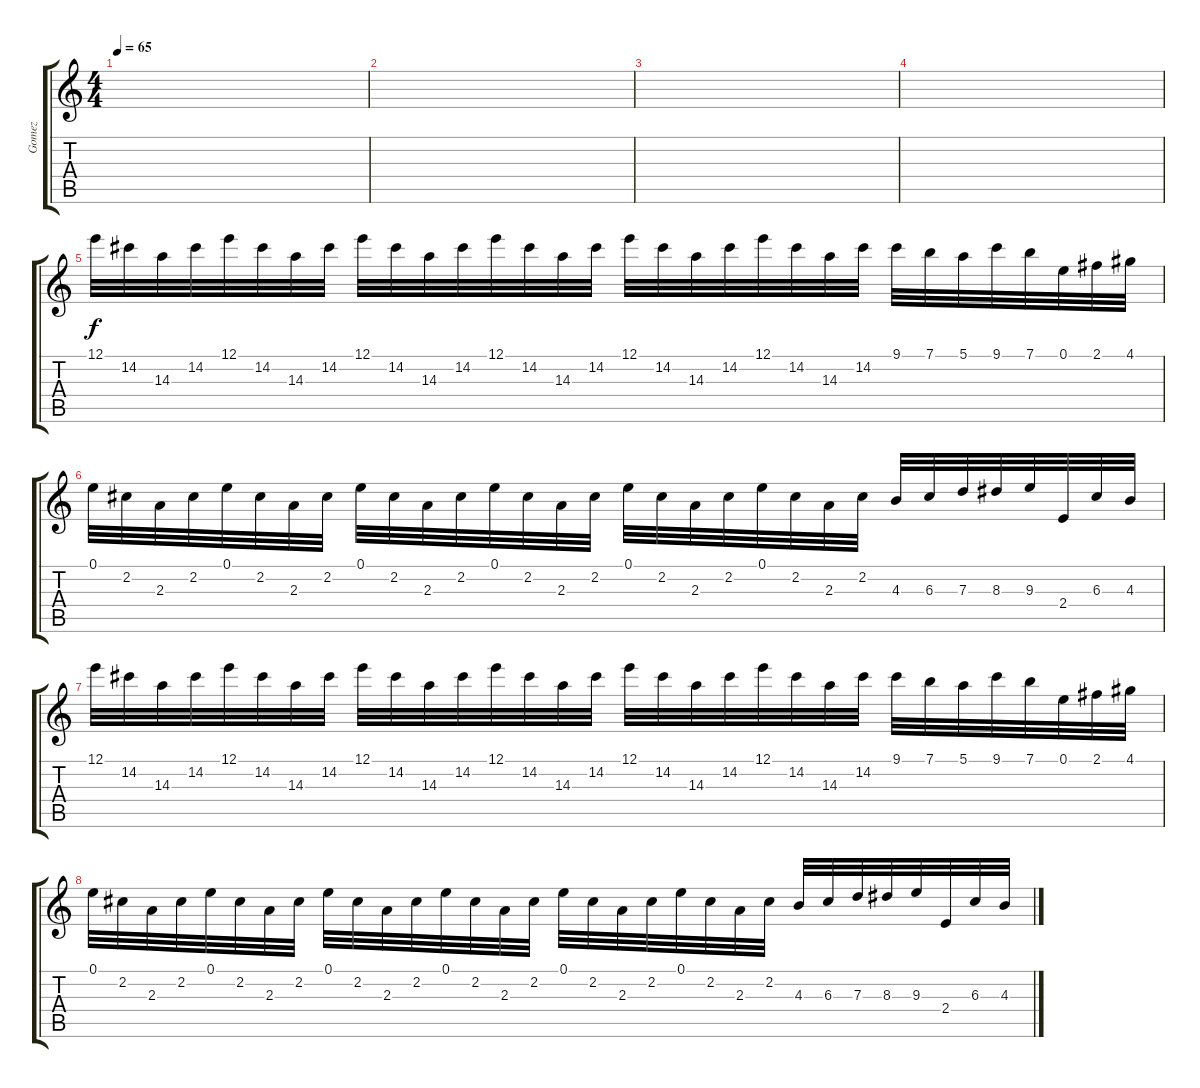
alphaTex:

\track ("Gomez" "Gomez") {instrument banjo}
\staff {score tabs}
\tuning (E4 B3 G3 D3 A2 E2) {hide}
\displaytranspose 12
\ts (4 4)
\tempo 65
\clef g2
\ks c
|
|
|
|
12.1.32 14.2.32 14.3.32 14.2.32 12.1.32 14.2.32 14.3.32 14.2.32 12.1.32 14.2.32 14.3.32 14.2.32 12.1.32 14.2.32 14.3.32 14.2.32 12.1.32 14.2.32 14.3.32 14.2.32 12.1.32 14.2.32 14.3.32 14.2.32 9.1.32 7.1.32 5.1.32 9.1.32 7.1.32 0.1.32 2.1.32 4.1.32 |
0.1.32 2.2.32 2.3.32 2.2.32 0.1.32 2.2.32 2.3.32 2.2.32 0.1.32 2.2.32 2.3.32 2.2.32 0.1.32 2.2.32 2.3.32 2.2.32 0.1.32 2.2.32 2.3.32 2.2.32 0.1.32 2.2.32 2.3.32 2.2.32 4.3.32 6.3.32 7.3.32 8.3.32 9.3.32 2.4.32 6.3.32 4.3.32 |
12.1.32 14.2.32 14.3.32 14.2.32 12.1.32 14.2.32 14.3.32 14.2.32 12.1.32 14.2.32 14.3.32 14.2.32 12.1.32 14.2.32 14.3.32 14.2.32 12.1.32 14.2.32 14.3.32 14.2.32 12.1.32 14.2.32 14.3.32 14.2.32 9.1.32 7.1.32 5.1.32 9.1.32 7.1.32 0.1.32 2.1.32 4.1.32 |
0.1.32 2.2.32 2.3.32 2.2.32 0.1.32 2.2.32 2.3.32 2.2.32 0.1.32 2.2.32 2.3.32 2.2.32 0.1.32 2.2.32 2.3.32 2.2.32 0.1.32 2.2.32 2.3.32 2.2.32 0.1.32 2.2.32 2.3.32 2.2.32 4.3.32 6.3.32 7.3.32 8.3.32 9.3.32 2.4.32 6.3.32 4.3.32
